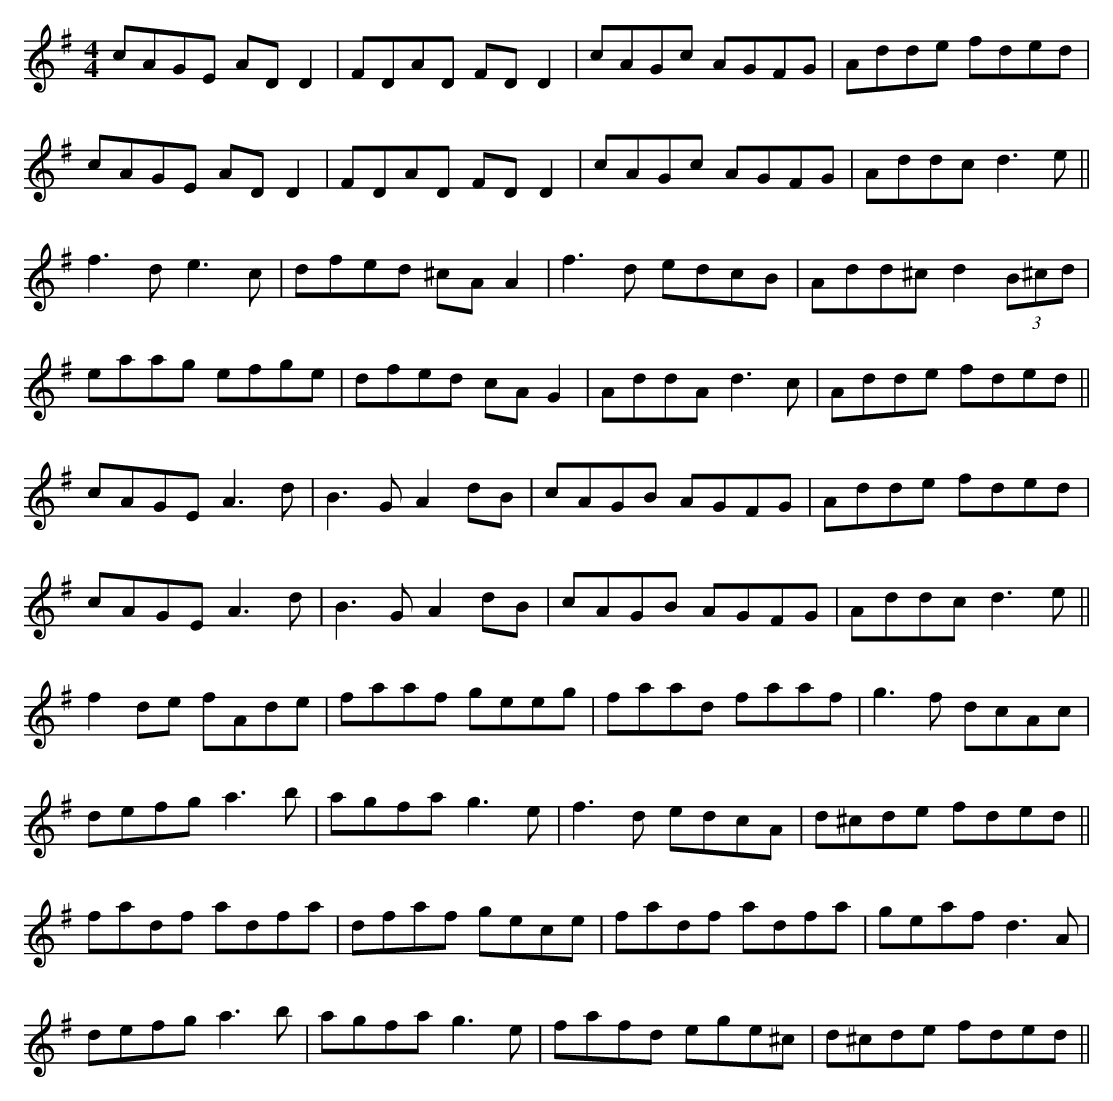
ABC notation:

X:1
M:4/4
K:Dmix
cAGE AD D2|FDAD FD D2|cAGc AGFG|Adde fded|
cAGE AD D2|FDAD FD D2|cAGc AGFG|Addc d3 e||
f3d e3c|dfed ^cA A2|f3d edcB|Add^c d2 (3B^cd|
eaag efge|dfed cA G2|AddA d3 ^ c|Adde fded||
cAGE A3d|B3G A2 dB|cAGB AGFG|Adde fded|
cAGE A3d|B3G A2 dB|cAGB AGFG|Addc d3e||
f2 de fAde|faaf geeg|faad faaf|g3f dcAc|
defg a3b|agfa g3e|f3d edcA|d^cde fded||
fadf adfa|dfaf gece|fadf adfa|geaf d3A|
defg a3b|agfa g3e|fafd ege^c|d^cde fded||
